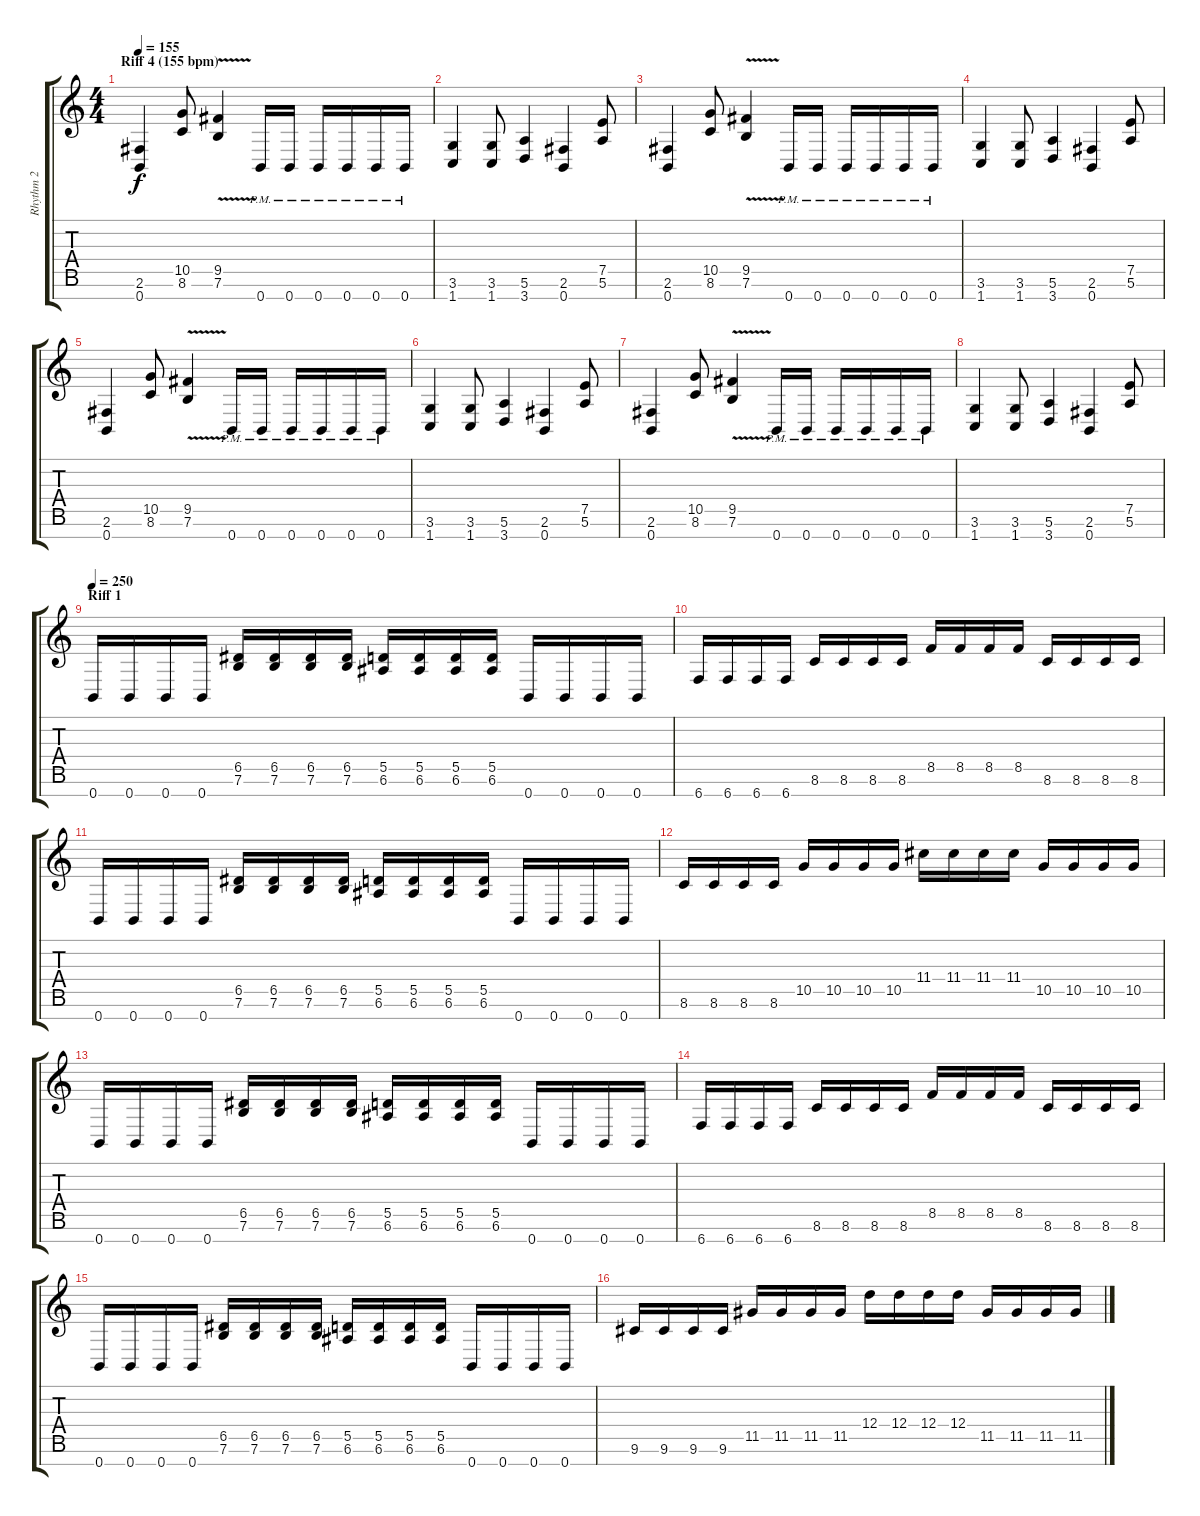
\track ("Rhythm 2" "Rhythm 2") {instrument overdrivenguitar}
\staff {score tabs}
\tuning (E4 B3 G3 D3 A2 E2 B1) {hide}
\ts (4 4)
\section ("" "Riff 4 (155 bpm)")
\tempo 155
\clef g2
\ks c
(2.6 0.7).4{dy f} (10.5 8.6).8 (9.5{v} 7.6{v}).4 0.7{pm}.16 0.7{pm}.16 0.7{pm}.16 0.7{pm}.16 0.7{pm}.16 0.7{pm}.16 |
(3.6 1.7).4 (3.6 1.7).8 (5.6 3.7).4 (2.6 0.7).4 (7.5 5.6).8 |
(2.6 0.7).4 (10.5 8.6).8 (9.5{v} 7.6{v}).4 0.7{pm}.16 0.7{pm}.16 0.7{pm}.16 0.7{pm}.16 0.7{pm}.16 0.7{pm}.16 |
(3.6 1.7).4 (3.6 1.7).8 (5.6 3.7).4 (2.6 0.7).4 (7.5 5.6).8 |
(2.6 0.7).4 (10.5 8.6).8 (9.5{v} 7.6{v}).4 0.7{pm}.16 0.7{pm}.16 0.7{pm}.16 0.7{pm}.16 0.7{pm}.16 0.7{pm}.16 |
(3.6 1.7).4 (3.6 1.7).8 (5.6 3.7).4 (2.6 0.7).4 (7.5 5.6).8 |
(2.6 0.7).4 (10.5 8.6).8 (9.5{v} 7.6{v}).4 0.7{pm}.16 0.7{pm}.16 0.7{pm}.16 0.7{pm}.16 0.7{pm}.16 0.7{pm}.16 |
(3.6 1.7).4 (3.6 1.7).8 (5.6 3.7).4 (2.6 0.7).4 (7.5 5.6).8 |
\section ("" "Riff 1")
\tempo 250
0.7.16 0.7.16 0.7.16 0.7.16 (6.5 7.6).16 (6.5 7.6).16 (6.5 7.6).16 (6.5 7.6).16 (5.5 6.6).16 (5.5 6.6).16 (5.5 6.6).16 (5.5 6.6).16 0.7.16 0.7.16 0.7.16 0.7.16 |
6.7.16 6.7.16 6.7.16 6.7.16 8.6.16 8.6.16 8.6.16 8.6.16 8.5.16 8.5.16 8.5.16 8.5.16 8.6.16 8.6.16 8.6.16 8.6.16 |
0.7.16 0.7.16 0.7.16 0.7.16 (6.5 7.6).16 (6.5 7.6).16 (6.5 7.6).16 (6.5 7.6).16 (5.5 6.6).16 (5.5 6.6).16 (5.5 6.6).16 (5.5 6.6).16 0.7.16 0.7.16 0.7.16 0.7.16 |
8.6.16 8.6.16 8.6.16 8.6.16 10.5.16 10.5.16 10.5.16 10.5.16 11.4.16 11.4.16 11.4.16 11.4.16 10.5.16 10.5.16 10.5.16 10.5.16 |
0.7.16 0.7.16 0.7.16 0.7.16 (6.5 7.6).16 (6.5 7.6).16 (6.5 7.6).16 (6.5 7.6).16 (5.5 6.6).16 (5.5 6.6).16 (5.5 6.6).16 (5.5 6.6).16 0.7.16 0.7.16 0.7.16 0.7.16 |
6.7.16 6.7.16 6.7.16 6.7.16 8.6.16 8.6.16 8.6.16 8.6.16 8.5.16 8.5.16 8.5.16 8.5.16 8.6.16 8.6.16 8.6.16 8.6.16 |
0.7.16 0.7.16 0.7.16 0.7.16 (6.5 7.6).16 (6.5 7.6).16 (6.5 7.6).16 (6.5 7.6).16 (5.5 6.6).16 (5.5 6.6).16 (5.5 6.6).16 (5.5 6.6).16 0.7.16 0.7.16 0.7.16 0.7.16 |
9.6.16 9.6.16 9.6.16 9.6.16 11.5.16 11.5.16 11.5.16 11.5.16 12.4.16 12.4.16 12.4.16 12.4.16 11.5.16 11.5.16 11.5.16 11.5.16
